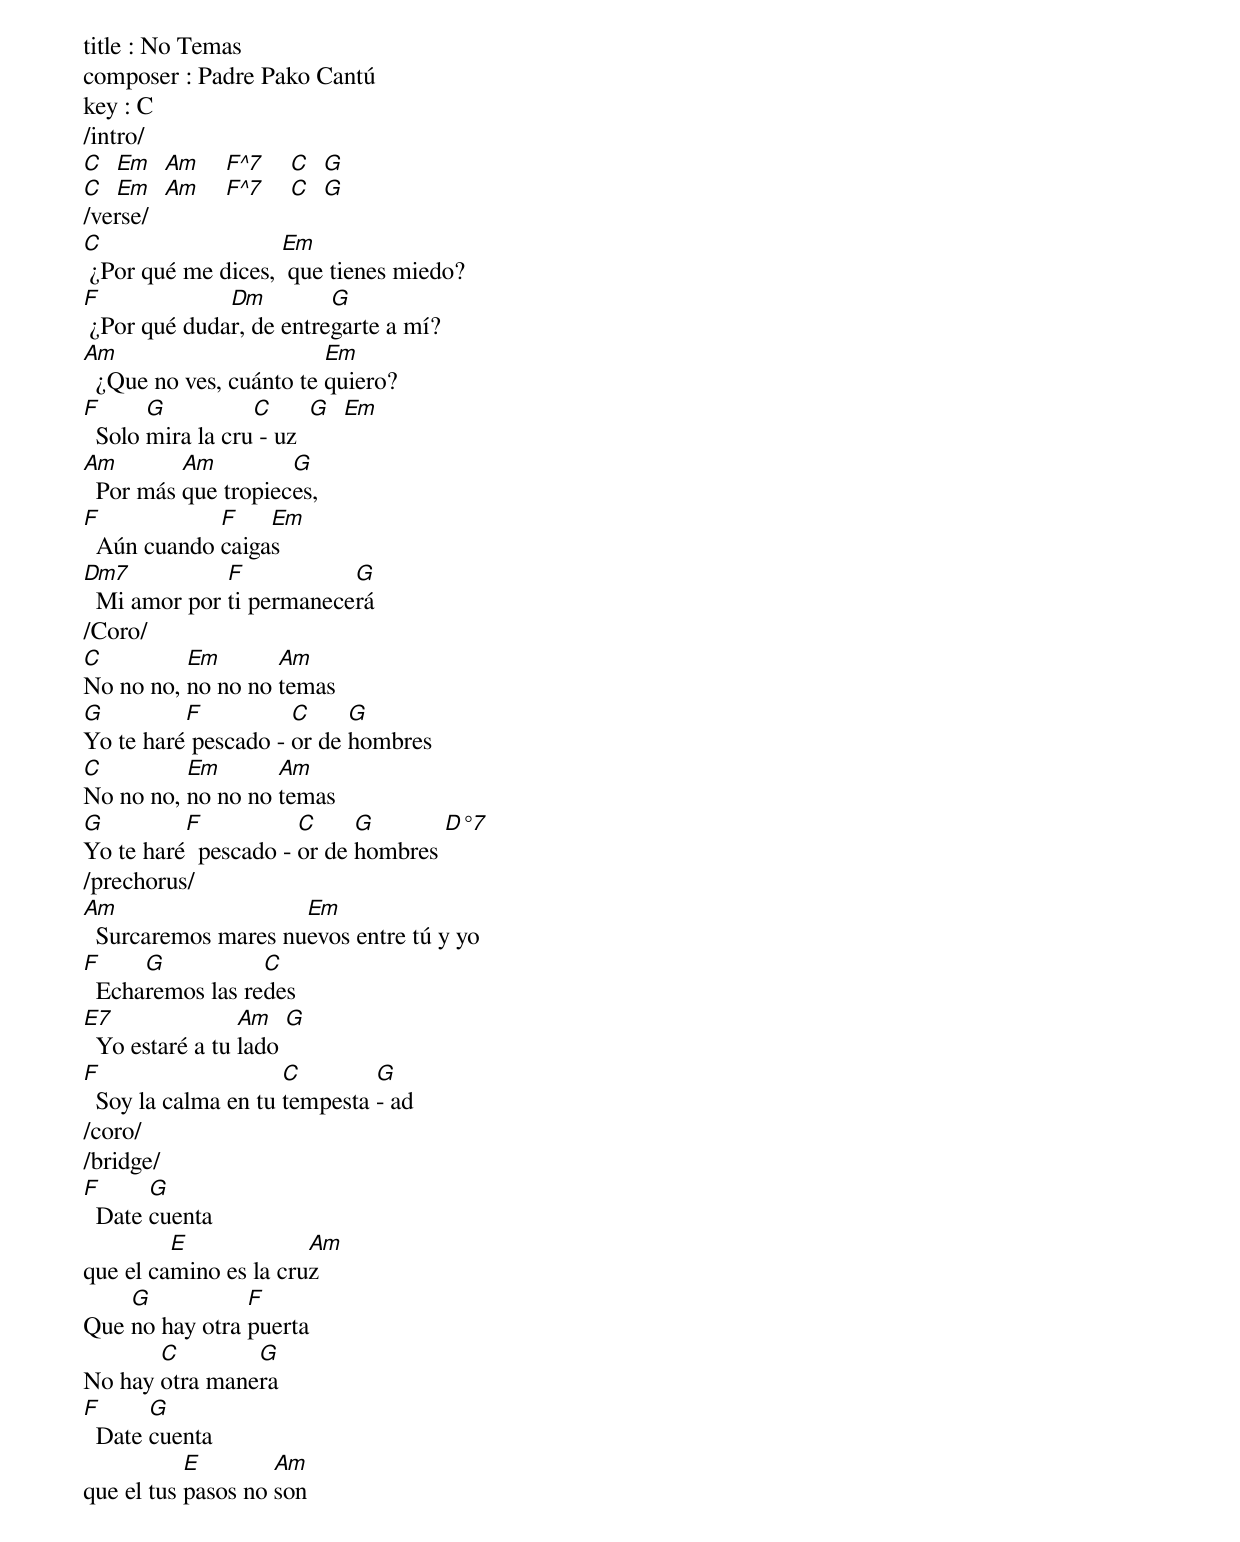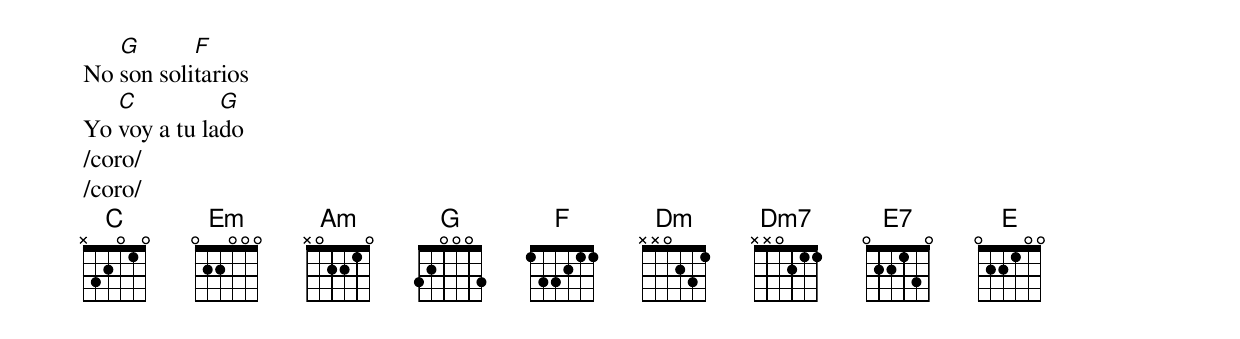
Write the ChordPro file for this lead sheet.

title : No Temas
composer : Padre Pako Cantú
key : C
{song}
/intro/
[C]  [Em]  [Am]    [F^7]    [C]  [G]
[C]  [Em]  [Am]    [F^7]    [C]  [G]
/verse/
[C] ¿Por qué me dices, [Em] que tienes miedo?
[F] ¿Por qué duda[Dm]r, de entre[G]garte a mí?
[Am]  ¿Que no ves, cuánto te [Em]quiero?
[F]  Solo [G]mira la cru[C] - uz  [G]  [Em]
[Am]  Por más [Am]que tropiec[G]es,
[F]  Aún cuando [F]caiga[Em]s
[Dm7]  Mi amor por [F]ti permanece[G]rá
/Coro/
[C]No no no, [Em]no no no [Am]temas
[G]Yo te haré[F] pescado - [C]or de [G]hombres
[C]No no no, [Em]no no no [Am]temas
[G]Yo te haré[F]  pescado - [C]or de [G]hombres [D°7]
/prechorus/
[Am]  Surcaremos mares nu[Em]evos entre tú y yo
[F]  Echa[G]remos las re[C]des
[E7]  Yo estaré a tu [Am]lado [G]
[F]  Soy la calma en tu [C]tempesta [G]- ad
/coro/
/bridge/
[F]  Date [G]cuenta
que el ca[E]mino es la cru[Am]z
Que [G]no hay otra [F]puerta
No hay [C]otra mane[G]ra
[F]  Date [G]cuenta
que el tus [E]pasos no [Am]son
No [G]son soli[F]tarios
Yo [C]voy a tu la[G]do
/coro/
/coro/
